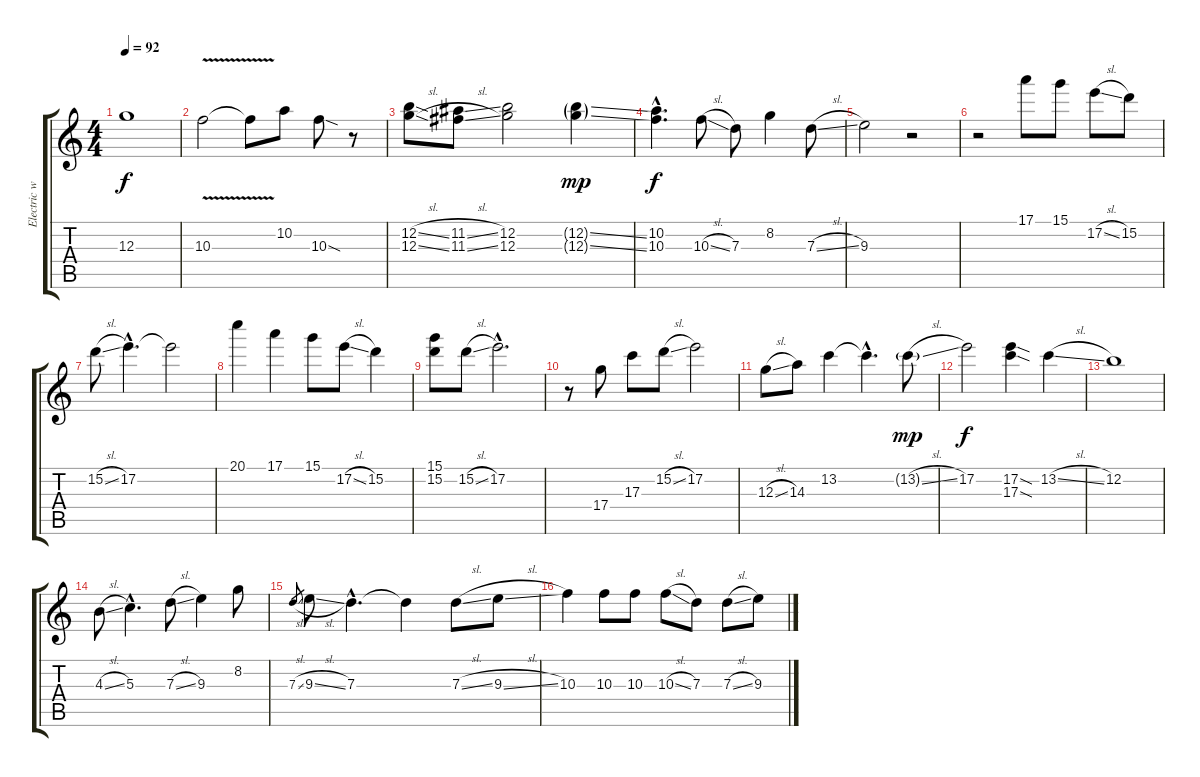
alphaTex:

\track ("Electric w/slide" "Electric w") {instrument electricguitarjazz}
\staff {score tabs}
\tuning (E4 B3 G3 D3 A2 E2) {hide}
\ts (4 4)
\tempo 92
\clef g2
\ks c
12.3.1{dy f} |
10.3{v}.2 10.3{t}.8 10.2.8 10.3{sod}.8 r.8 |
(12.2{sl} 12.3{sl}).8 (11.2{sl} 11.3{sl}).8 (12.2 12.3).2 (12.2{ss g} 12.3{ss g}).4{dy mp} |
(10.2{hac} 10.3{hac}).4{d dy f} 10.3{sl}.8 7.3.8 8.2.4 7.3{sl}.8 |
9.3.2 r.2 |
r.2 17.1.8 15.1.8 17.2{sl}.8 15.2.8 |
15.2{sl}.8 17.2{hac}.4{d} 17.2{t}.2 |
20.1.4 17.1.4 15.1.8 17.2{sl}.8 15.2.4 |
(15.1 15.2).8 15.2{sl}.8 17.2{hac}.2{d} |
r.8 17.4.8 17.3.8 15.2{sl}.8 17.2.2 |
12.3{sl}.8 14.3.8 13.2.4 13.2{hac t}.4{d} 13.2{sl g}.8{dy mp} |
17.2.2{dy f} (17.2{sod} 17.3{sod}).4 13.2{sl}.4 |
12.2.1 |
4.3{sl}.8 5.3{hac}.4{d} 7.3{sl}.8 9.3.4 8.2.8 |
7.3{sl}.8{gr} 9.3{sl}.8 7.3{hac}.4{d} 7.3{t}.4 7.3{sl}.8 9.3{sl}.8 |
10.3.4 10.3.8 10.3.8 10.3{sl}.8 7.3.8 7.3{sl}.8 9.3.8
